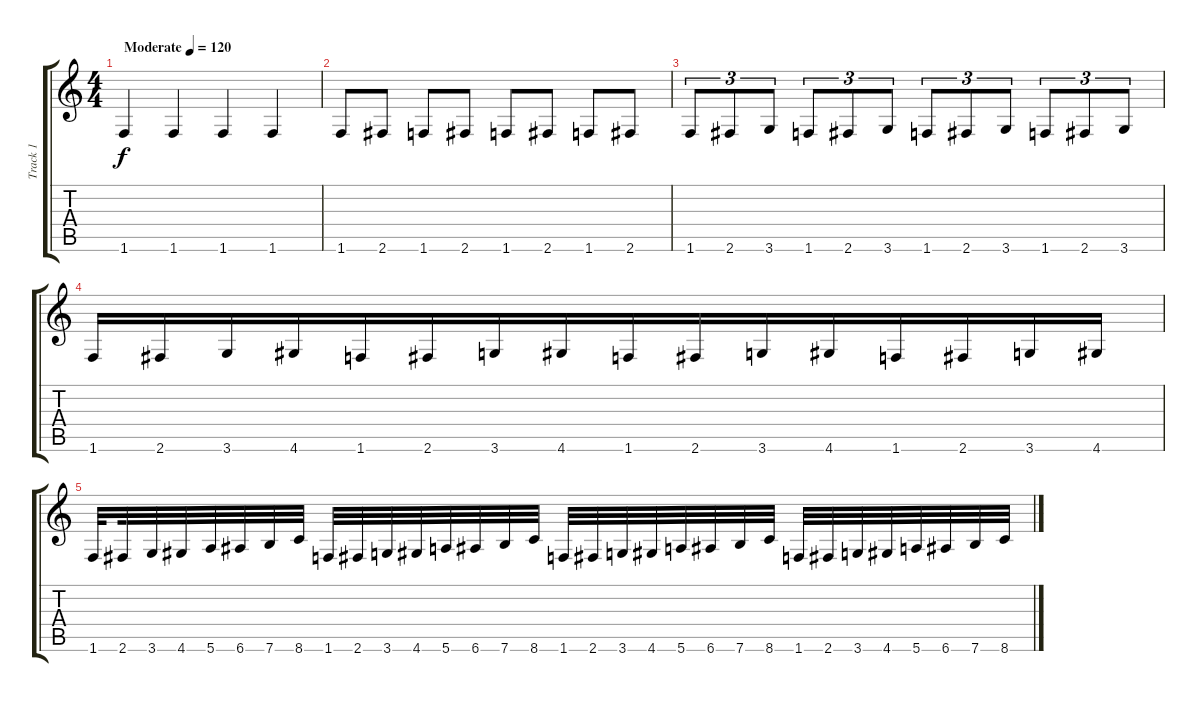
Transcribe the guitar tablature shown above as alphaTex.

\track ("Track 1" "Track 1") {instrument acousticguitarsteel}
\staff {score tabs}
\tuning (E4 B3 G3 D3 A2 E2) {hide}
\ts (4 4)
\tempo (120 "Moderate")
\clef g2
\ks c
1.6.4{dy f instrument acousticguitarsteel} 1.6.4 1.6.4 1.6.4 |
1.6.8 2.6.8 1.6.8 2.6.8 1.6.8 2.6.8 1.6.8 2.6.8 |
1.6.8{tu (3 2)} 2.6.8{tu (3 2)} 3.6.8{tu (3 2)} 1.6.8{tu (3 2)} 2.6.8{tu (3 2)} 3.6.8{tu (3 2)} 1.6.8{tu (3 2)} 2.6.8{tu (3 2)} 3.6.8{tu (3 2)} 1.6.8{tu (3 2)} 2.6.8{tu (3 2)} 3.6.8{tu (3 2)} |
1.6.16{beam merge} 2.6.16{beam merge} 3.6.16{beam merge} 4.6.16{beam merge} 1.6.16{beam merge} 2.6.16{beam merge} 3.6.16{beam merge} 4.6.16{beam merge} 1.6.16{beam merge} 2.6.16{beam merge} 3.6.16{beam merge} 4.6.16{beam merge} 1.6.16{beam merge} 2.6.16{beam merge} 3.6.16{beam merge} 4.6.16 |
1.6.32{beam splitsecondary} 2.6.32 3.6.32 4.6.32 5.6.32 6.6.32 7.6.32 8.6.32 1.6.32 2.6.32 3.6.32 4.6.32 5.6.32 6.6.32 7.6.32 8.6.32 1.6.32 2.6.32 3.6.32 4.6.32 5.6.32 6.6.32 7.6.32 8.6.32 1.6.32 2.6.32 3.6.32 4.6.32 5.6.32 6.6.32 7.6.32 8.6.32
